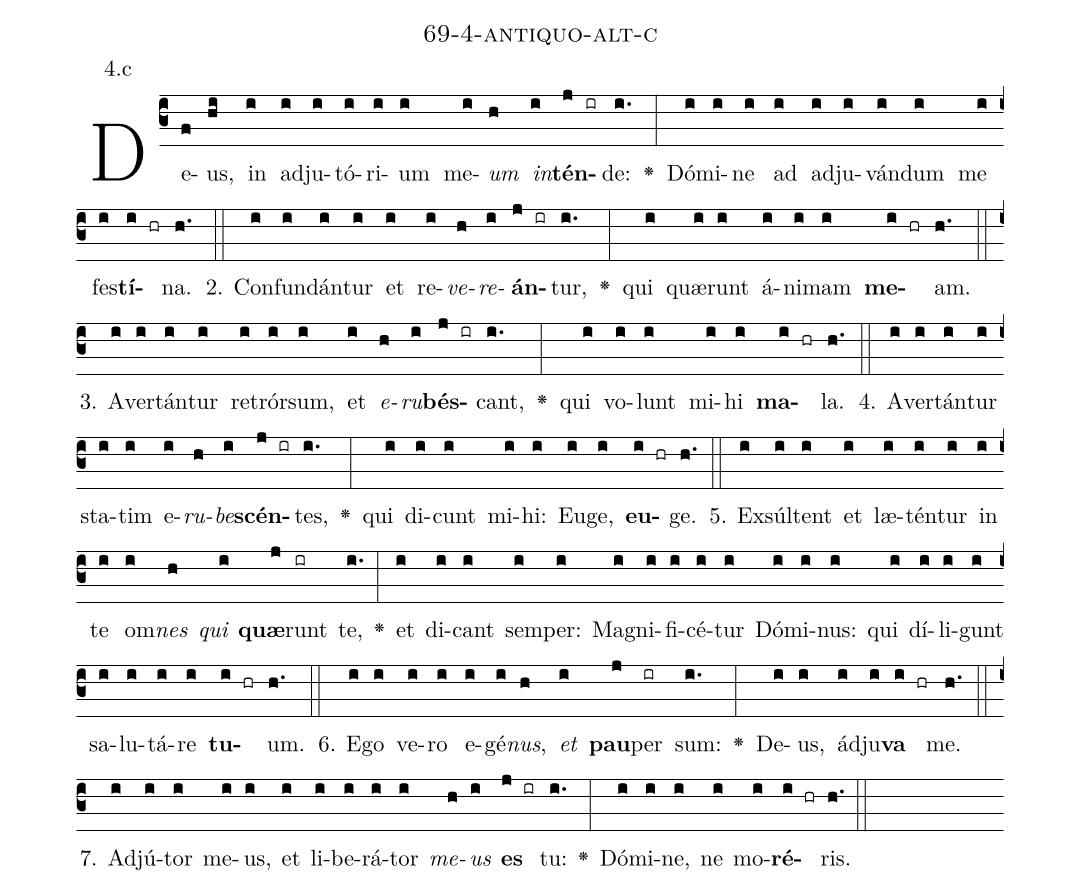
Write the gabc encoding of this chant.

name: 69-4-antiquo-alt-c;
annotation: 4.c;
%%
(c3)De(f)us,(hi) in(i) ad(i)ju(i)tó(i)ri(i)um(i) me(i)<i>um</i>(h) <i>in</i>(i)<b>tén</b>(j ir)de:(i.) <v>\greheightstar</v>(:) Dó(i)mi(i)ne(i) ad(i) ad(i)ju(i)ván(i)dum(i) me(i) fes(i)<b>tí</b>(i hr)na.(h.) (::)
2. Con(i)fun(i)dán(i)tur(i) et(i) re(i)<i>ve</i>(h)<i>re</i>(i)<b>án</b>(j ir)tur,(i.) <v>\greheightstar</v>(:) qui(i) quæ(i)runt(i) á(i)ni(i)mam(i) <b>me</b>(i hr)am.(h.) (::)
3. A(i)ver(i)tán(i)tur(i) re(i)trór(i)sum,(i) et(i) <i>e</i>(h)<i>ru</i>(i)<b>bés</b>(j ir)cant,(i.) <v>\greheightstar</v>(:) qui(i) vo(i)lunt(i) mi(i)hi(i) <b>ma</b>(i hr)la.(h.) (::)
4. A(i)ver(i)tán(i)tur(i) sta(i)tim(i) e(i)<i>ru</i>(h)<i>be</i>(i)<b>scén</b>(j ir)tes,(i.) <v>\greheightstar</v>(:) qui(i) di(i)cunt(i) mi(i)hi:(i) Eu(i)ge,(i) <b>eu</b>(i hr)ge.(h.) (::)
5. Ex(i)súl(i)tent(i) et(i) læ(i)tén(i)tur(i) in(i) te(i) om(i)<i>nes</i>(h) <i>qui</i>(i) <b>quæ</b>(j)runt(ir) te,(i.) <v>\greheightstar</v>(:) et(i) di(i)cant(i) sem(i)per:(i) Ma(i)gni(i)fi(i)cé(i)tur(i) Dó(i)mi(i)nus:(i) qui(i) dí(i)li(i)gunt(i) sa(i)lu(i)tá(i)re(i) <b>tu</b>(i hr)um.(h.) (::)
6. E(i)go(i) ve(i)ro(i) e(i)gé(i)<i>nus</i>,(h) <i>et</i>(i) <b>pau</b>(j)per(ir) sum:(i.) <v>\greheightstar</v>(:) De(i)us,(i) ád(i)ju(i)<b>va</b>(i hr) me.(h.) (::)
7. Ad(i)jú(i)tor(i) me(i)us,(i) et(i) li(i)be(i)rá(i)tor(i) <i>me</i>(h)<i>us</i>(i) <b>es</b>(j ir) tu:(i.) <v>\greheightstar</v>(:) Dó(i)mi(i)ne,(i) ne(i) mo(i)<b>ré</b>(i hr)ris.(h.) (::)
